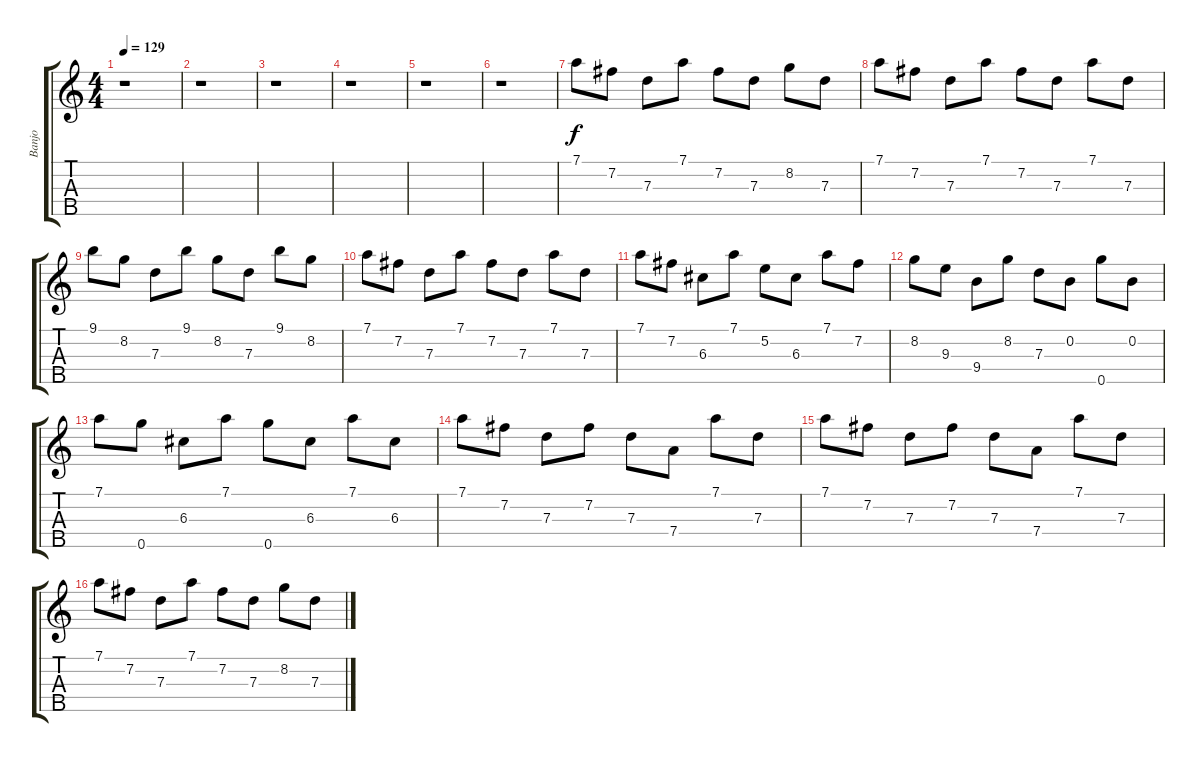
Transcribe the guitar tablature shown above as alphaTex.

\track ("Banjo" "Banjo") {instrument banjo}
\staff {score tabs}
\tuning (D4 B3 G3 D3 G4) {hide}
\displaytranspose 12
\ts (4 4)
\tempo 129
\clef g2
\ks c
r.1{dy f} |
r.1 |
r.1 |
r.1 |
r.1 |
r.1 |
7.1.8 7.2.8 7.3.8 7.1.8 7.2.8 7.3.8 8.2.8 7.3.8 |
7.1.8 7.2.8 7.3.8 7.1.8 7.2.8 7.3.8 7.1.8 7.3.8 |
9.1.8 8.2.8 7.3.8 9.1.8 8.2.8 7.3.8 9.1.8 8.2.8 |
7.1.8 7.2.8 7.3.8 7.1.8 7.2.8 7.3.8 7.1.8 7.3.8 |
7.1.8 7.2.8 6.3.8 7.1.8 5.2.8 6.3.8 7.1.8 7.2.8 |
8.2.8 9.3.8 9.4.8 8.2.8 7.3.8 0.2.8 0.5.8 0.2.8 |
7.1.8 0.5.8 6.3.8 7.1.8 0.5.8 6.3.8 7.1.8 6.3.8 |
7.1.8 7.2.8 7.3.8 7.2.8 7.3.8 7.4.8 7.1.8 7.3.8 |
7.1.8 7.2.8 7.3.8 7.2.8 7.3.8 7.4.8 7.1.8 7.3.8 |
7.1.8 7.2.8 7.3.8 7.1.8 7.2.8 7.3.8 8.2.8 7.3.8
